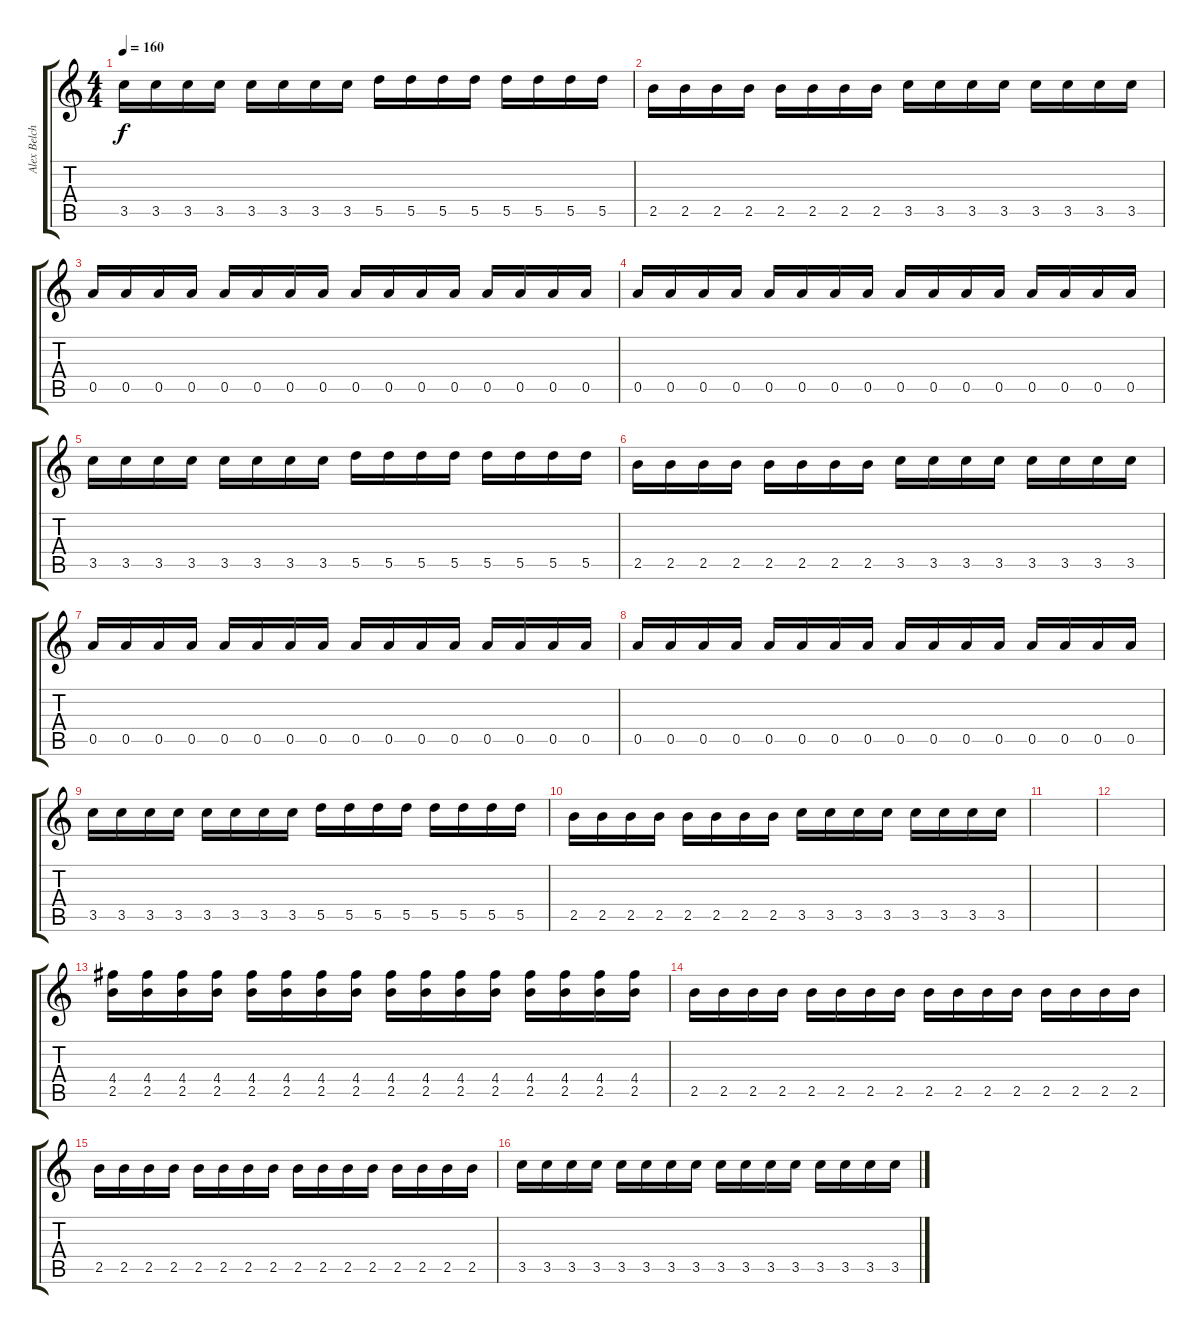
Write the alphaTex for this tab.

\track ("Alex Belchior" "Alex Belch") {instrument overdrivenguitar}
\staff {score tabs}
\tuning (E4 B3 G4 D4 A3 E3) {hide}
\ts (4 4)
\tempo 160
\clef g2
\ks c
3.5.16{dy f} 3.5.16 3.5.16 3.5.16 3.5.16 3.5.16 3.5.16 3.5.16 5.5.16 5.5.16 5.5.16 5.5.16 5.5.16 5.5.16 5.5.16 5.5.16 |
2.5.16 2.5.16 2.5.16 2.5.16 2.5.16 2.5.16 2.5.16 2.5.16 3.5.16 3.5.16 3.5.16 3.5.16 3.5.16 3.5.16 3.5.16 3.5.16 |
0.5.16 0.5.16 0.5.16 0.5.16 0.5.16 0.5.16 0.5.16 0.5.16 0.5.16 0.5.16 0.5.16 0.5.16 0.5.16 0.5.16 0.5.16 0.5.16 |
0.5.16 0.5.16 0.5.16 0.5.16 0.5.16 0.5.16 0.5.16 0.5.16 0.5.16 0.5.16 0.5.16 0.5.16 0.5.16 0.5.16 0.5.16 0.5.16 |
3.5.16 3.5.16 3.5.16 3.5.16 3.5.16 3.5.16 3.5.16 3.5.16 5.5.16 5.5.16 5.5.16 5.5.16 5.5.16 5.5.16 5.5.16 5.5.16 |
2.5.16 2.5.16 2.5.16 2.5.16 2.5.16 2.5.16 2.5.16 2.5.16 3.5.16 3.5.16 3.5.16 3.5.16 3.5.16 3.5.16 3.5.16 3.5.16 |
0.5.16 0.5.16 0.5.16 0.5.16 0.5.16 0.5.16 0.5.16 0.5.16 0.5.16 0.5.16 0.5.16 0.5.16 0.5.16 0.5.16 0.5.16 0.5.16 |
0.5.16 0.5.16 0.5.16 0.5.16 0.5.16 0.5.16 0.5.16 0.5.16 0.5.16 0.5.16 0.5.16 0.5.16 0.5.16 0.5.16 0.5.16 0.5.16 |
3.5.16 3.5.16 3.5.16 3.5.16 3.5.16 3.5.16 3.5.16 3.5.16 5.5.16 5.5.16 5.5.16 5.5.16 5.5.16 5.5.16 5.5.16 5.5.16 |
2.5.16 2.5.16 2.5.16 2.5.16 2.5.16 2.5.16 2.5.16 2.5.16 3.5.16 3.5.16 3.5.16 3.5.16 3.5.16 3.5.16 3.5.16 3.5.16 |
|
|
(4.4 2.5).16 (4.4 2.5).16 (4.4 2.5).16 (4.4 2.5).16 (4.4 2.5).16 (4.4 2.5).16 (4.4 2.5).16 (4.4 2.5).16 (4.4 2.5).16 (4.4 2.5).16 (4.4 2.5).16 (4.4 2.5).16 (4.4 2.5).16 (4.4 2.5).16 (4.4 2.5).16 (4.4 2.5).16 |
2.5.16{volume 12} 2.5.16 2.5.16 2.5.16 2.5.16 2.5.16 2.5.16 2.5.16 2.5.16 2.5.16 2.5.16 2.5.16 2.5.16 2.5.16 2.5.16 2.5.16 |
2.5.16 2.5.16 2.5.16 2.5.16 2.5.16 2.5.16 2.5.16 2.5.16 2.5.16 2.5.16 2.5.16 2.5.16 2.5.16 2.5.16 2.5.16 2.5.16 |
3.5.16 3.5.16 3.5.16 3.5.16 3.5.16 3.5.16 3.5.16 3.5.16 3.5.16 3.5.16 3.5.16 3.5.16 3.5.16 3.5.16 3.5.16 3.5.16
